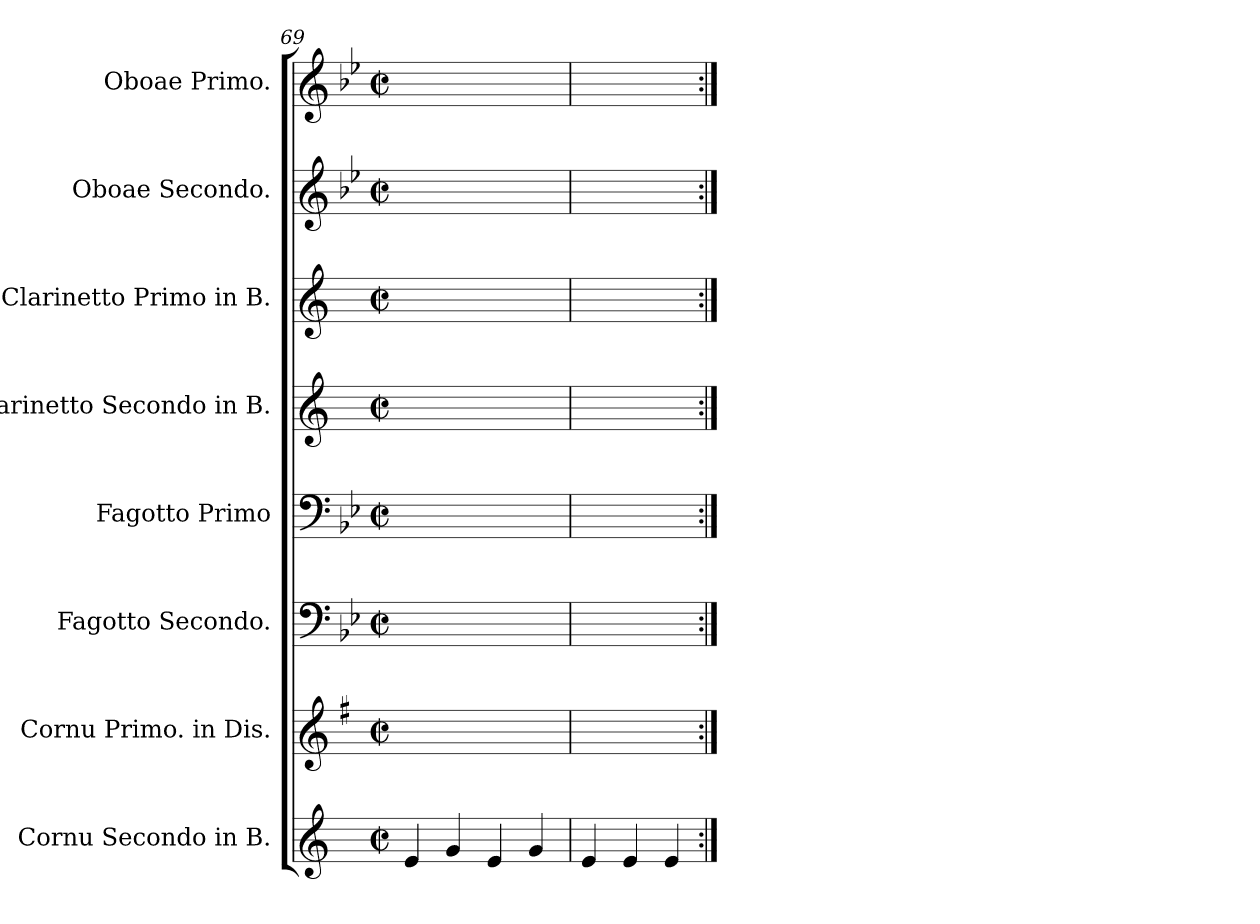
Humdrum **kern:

**kern	**kern	**kern	**kern	**kern	**kern	**kern	**kern
*part8	*part7	*part6	*part5	*part4	*part3	*part2	*part1
*staff8	*staff7	*staff6	*staff5	*staff4	*staff3	*staff2	*staff1
*I"Cornu Secondo in B.	*I"Cornu Primo. in Dis.	*I"Fagotto Secondo.	*I"Fagotto Primo	*I"Clarinetto Secondo in B.	*I"Clarinetto Primo in B.	*I"Oboae Secondo.	*I"Oboae Primo.
*	*	*I'fag 2	*I'fag 1	*	*	*I'ob 2	*I'ob 1
*clefG2	*clefG2	*clefF4	*clefF4	*clefG2	*clefG2	*clefG2	*clefG2
*ITrd1c2	*ITrd5c9	*	*	*ITrd1c2	*ITrd1c2	*	*
*k[b-e-]	*k[b-e-]	*k[b-e-]	*k[b-e-]	*k[b-e-]	*k[b-e-]	*k[b-e-]	*k[b-e-]
*B-:	*B-:	*B-:	*B-:	*B-:	*B-:	*B-:	*B-:
*M2/2	*M2/2	*M2/2	*M2/2	*M2/2	*M2/2	*M2/2	*M2/2
*met(c|)	*met(c|)	*met(c|)	*met(c|)	*met(c|)	*met(c|)	*met(c|)	*met(c|)
=69	=69	=69	=69	=69	=69	=69	=69
4d/	1ryy	1ryy	1ryy	1ryy	1ryy	1ryy	1ryy
4f/	.	.	.	.	.	.	.
4d/	.	.	.	.	.	.	.
4f/	.	.	.	.	.	.	.
=70	=70	=70	=70	=70	=70	=70	=70
4d/	2.ryy	2.ryy	2.ryy	2.ryy	2.ryy	2.ryy	2.ryy
4d/	.	.	.	.	.	.	.
4d/	.	.	.	.	.	.	.
=:|!	=:|!	=:|!	=:|!	=:|!	=:|!	=:|!	=:|!
*-	*-	*-	*-	*-	*-	*-	*-
